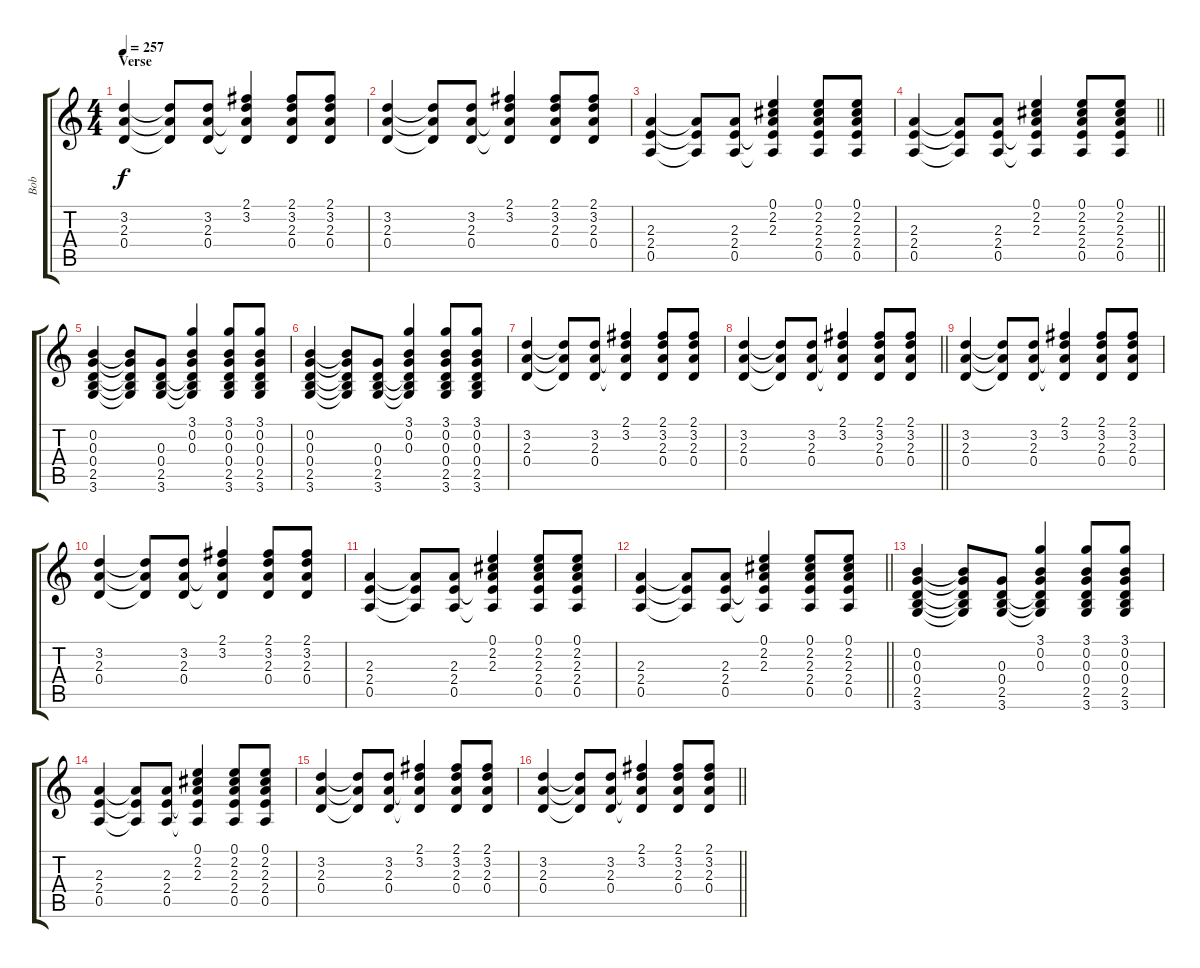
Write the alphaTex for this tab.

\track ("Bob" "Bob") {instrument overdrivenguitar}
\staff {score tabs}
\tuning (E4 B3 G3 D3 A2 E2) {hide}
\ts (4 4)
\section ("" "Verse")
\tempo 257
\clef g2
\ks c
(3.2 2.3 0.4).4{dy f} (3.2{t} 2.3{t} 0.4{t}).8 (3.2 2.3 0.4).8 (2.1 3.2 2.3{t} 0.4{t}).4 (2.1 3.2 2.3 0.4).8 (2.1 3.2 2.3 0.4).8 |
(3.2 2.3 0.4).4 (3.2{t} 2.3{t} 0.4{t}).8 (3.2 2.3 0.4).8 (2.1 3.2 2.3{t} 0.4{t}).4 (2.1 3.2 2.3 0.4).8 (2.1 3.2 2.3 0.4).8 |
(2.3 2.4 0.5).4 (2.3{t} 2.4{t} 0.5{t}).8 (2.3 2.4 0.5).8 (0.1 2.2 2.3 2.4{t} 0.5{t}).4 (0.1 2.2 2.3 2.4 0.5).8 (0.1 2.2 2.3 2.4 0.5).8 |
\barLineRight lightlight
(2.3 2.4 0.5).4 (2.3{t} 2.4{t} 0.5{t}).8 (2.3 2.4 0.5).8 (0.1 2.2 2.3 2.4{t} 0.5{t}).4 (0.1 2.2 2.3 2.4 0.5).8 (0.1 2.2 2.3 2.4 0.5).8 |
(0.2 0.3 0.4 2.5 3.6).4 (0.2{t} 0.3{t} 0.4{t} 2.5{t} 3.6{t}).8 (0.3 0.4 2.5 3.6).8 (3.1 0.2 0.3 0.4{t} 2.5{t} 3.6{t}).4 (3.1 0.2 0.3 0.4 2.5 3.6).8 (3.1 0.2 0.3 0.4 2.5 3.6).8 |
(0.2 0.3 0.4 2.5 3.6).4 (0.2{t} 0.3{t} 0.4{t} 2.5{t} 3.6{t}).8 (0.3 0.4 2.5 3.6).8 (3.1 0.2 0.3 0.4{t} 2.5{t} 3.6{t}).4 (3.1 0.2 0.3 0.4 2.5 3.6).8 (3.1 0.2 0.3 0.4 2.5 3.6).8 |
(3.2 2.3 0.4).4 (3.2{t} 2.3{t} 0.4{t}).8 (3.2 2.3 0.4).8 (2.1 3.2 2.3{t} 0.4{t}).4 (2.1 3.2 2.3 0.4).8 (2.1 3.2 2.3 0.4).8 |
\barLineRight lightlight
(3.2 2.3 0.4).4 (3.2{t} 2.3{t} 0.4{t}).8 (3.2 2.3 0.4).8 (2.1 3.2 2.3{t} 0.4{t}).4 (2.1 3.2 2.3 0.4).8 (2.1 3.2 2.3 0.4).8 |
(3.2 2.3 0.4).4 (3.2{t} 2.3{t} 0.4{t}).8 (3.2 2.3 0.4).8 (2.1 3.2 2.3{t} 0.4{t}).4 (2.1 3.2 2.3 0.4).8 (2.1 3.2 2.3 0.4).8 |
(3.2 2.3 0.4).4 (3.2{t} 2.3{t} 0.4{t}).8 (3.2 2.3 0.4).8 (2.1 3.2 2.3{t} 0.4{t}).4 (2.1 3.2 2.3 0.4).8 (2.1 3.2 2.3 0.4).8 |
(2.3 2.4 0.5).4 (2.3{t} 2.4{t} 0.5{t}).8 (2.3 2.4 0.5).8 (0.1 2.2 2.3 2.4{t} 0.5{t}).4 (0.1 2.2 2.3 2.4 0.5).8 (0.1 2.2 2.3 2.4 0.5).8 |
\barLineRight lightlight
(2.3 2.4 0.5).4 (2.3{t} 2.4{t} 0.5{t}).8 (2.3 2.4 0.5).8 (0.1 2.2 2.3 2.4{t} 0.5{t}).4 (0.1 2.2 2.3 2.4 0.5).8 (0.1 2.2 2.3 2.4 0.5).8 |
(0.2 0.3 0.4 2.5 3.6).4 (0.2{t} 0.3{t} 0.4{t} 2.5{t} 3.6{t}).8 (0.3 0.4 2.5 3.6).8 (3.1 0.2 0.3 0.4{t} 2.5{t} 3.6{t}).4 (3.1 0.2 0.3 0.4 2.5 3.6).8 (3.1 0.2 0.3 0.4 2.5 3.6).8 |
(2.3 2.4 0.5).4 (2.3{t} 2.4{t} 0.5{t}).8 (2.3 2.4 0.5).8 (0.1 2.2 2.3 2.4{t} 0.5{t}).4 (0.1 2.2 2.3 2.4 0.5).8 (0.1 2.2 2.3 2.4 0.5).8 |
(3.2 2.3 0.4).4 (3.2{t} 2.3{t} 0.4{t}).8 (3.2 2.3 0.4).8 (2.1 3.2 2.3{t} 0.4{t}).4 (2.1 3.2 2.3 0.4).8 (2.1 3.2 2.3 0.4).8 |
\barLineRight lightlight
(3.2 2.3 0.4).4 (3.2{t} 2.3{t} 0.4{t}).8 (3.2 2.3 0.4).8 (2.1 3.2 2.3{t} 0.4{t}).4 (2.1 3.2 2.3 0.4).8 (2.1 3.2 2.3 0.4).8
